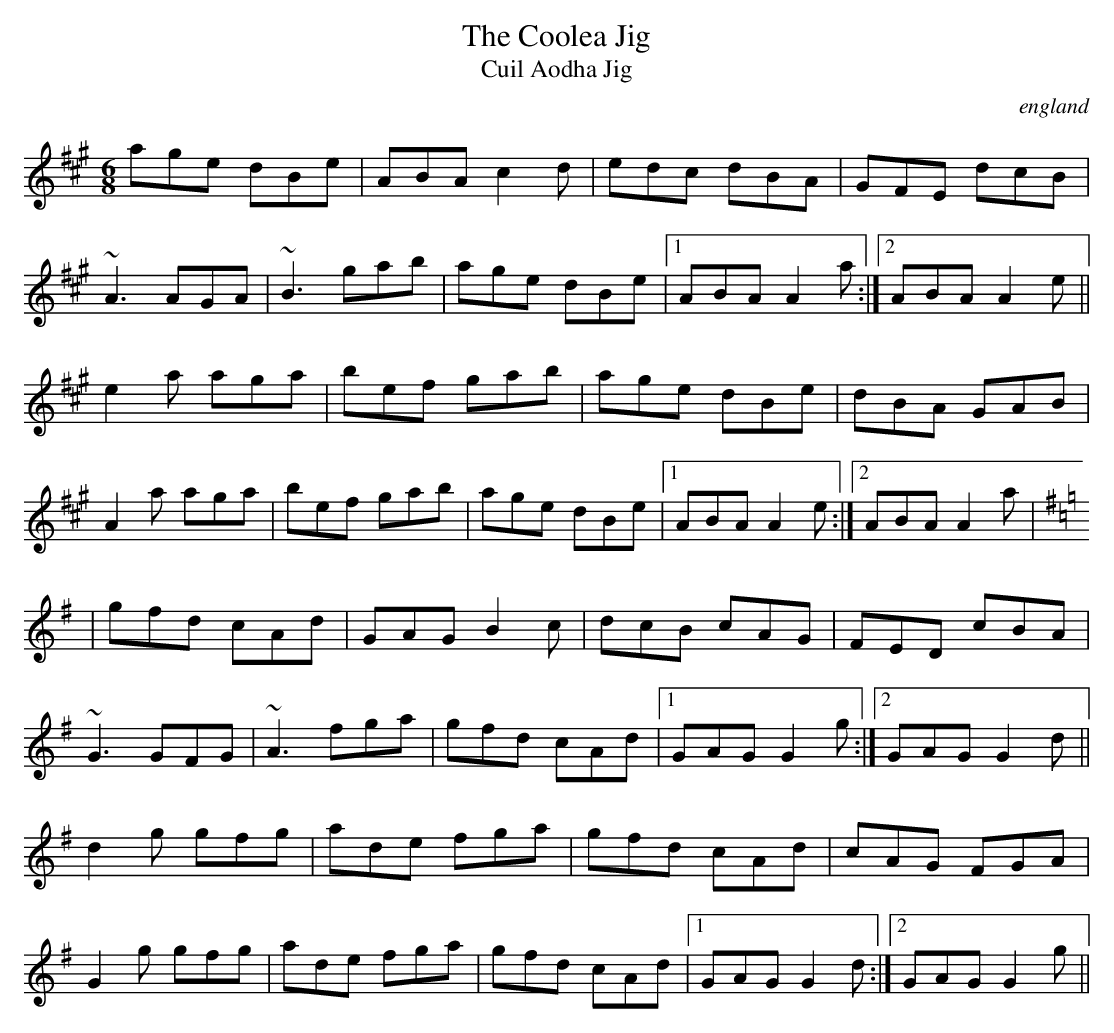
X:1
T:Coolea Jig, The
T:Cuil Aodha Jig
O:england
M:6/8
L:1/8
K:A
age dBe|ABA c2d|edc dBA|GFE dcB|
~A3 AGA|~B3 gab|age dBe|1 ABA A2a:|2 ABA A2e||
e2a aga|bef gab|age dBe|dBA GAB|
A2a aga|bef gab|age dBe|1 ABA A2e:|2 ABA A2a|
K:G
|gfd cAd|GAG B2c|dcB cAG|FED cBA|
~G3 GFG|~A3 fga|gfd cAd|1 GAG G2g:|2 GAG G2d||
d2g gfg|ade fga|gfd cAd|cAG FGA|
G2g gfg|ade fga|gfd cAd|1 GAG G2d:|2 GAG G2g||
